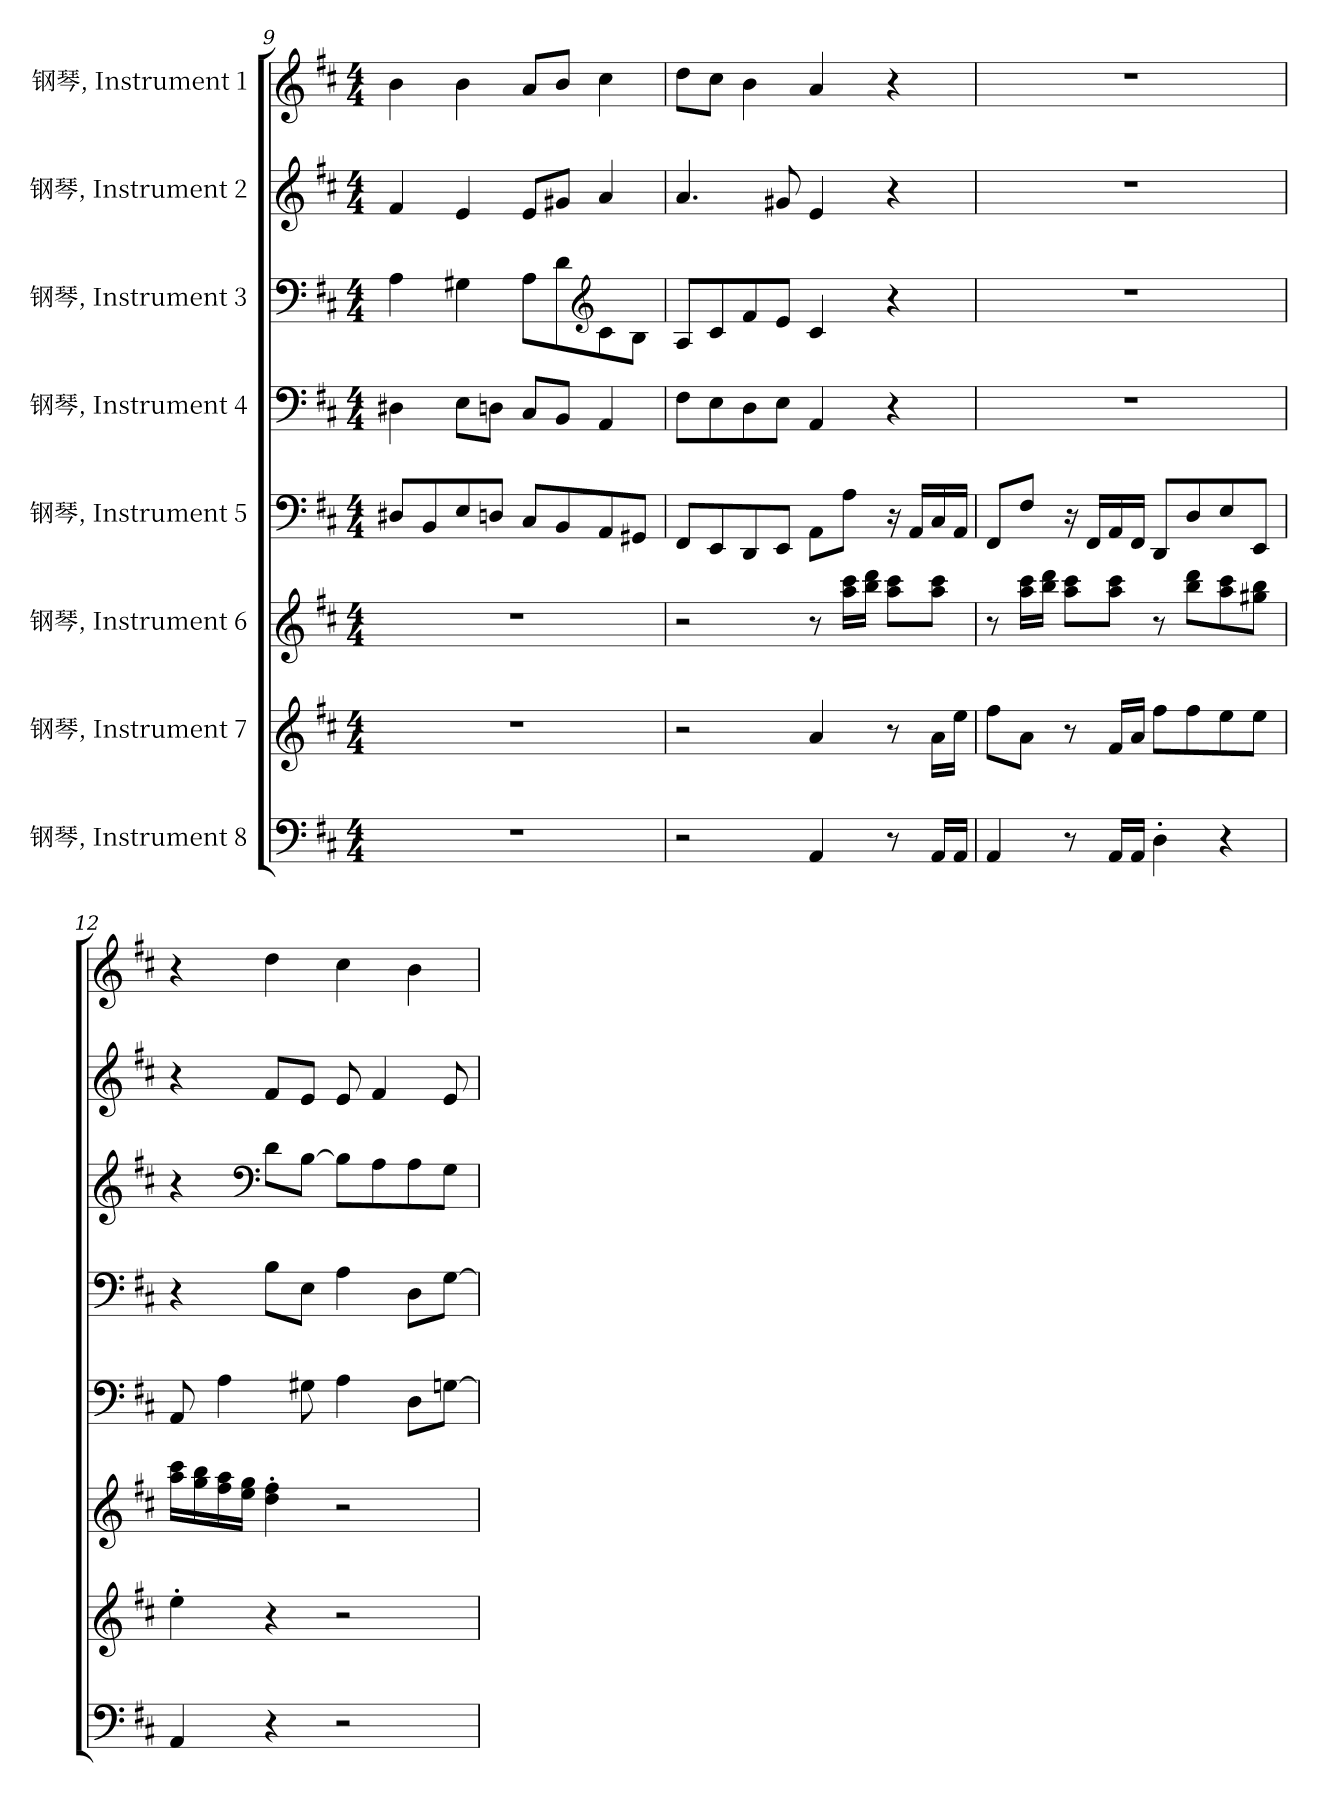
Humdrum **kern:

**kern	**kern	**kern	**kern	**kern	**kern	**kern	**kern
*part8	*part7	*part6	*part5	*part4	*part3	*part2	*part1
*staff8	*staff7	*staff6	*staff5	*staff4	*staff3	*staff2	*staff1
*I"钢琴, Instrument 8	*I"钢琴, Instrument 7	*I"钢琴, Instrument 6	*I"钢琴, Instrument 5	*I"钢琴, Instrument 4	*I"钢琴, Instrument 3	*I"钢琴, Instrument 2	*I"钢琴, Instrument 1
*clefF4	*clefG2	*clefG2	*clefF4	*clefF4	*clefF4	*clefG2	*clefG2
*k[f#c#]	*k[f#c#]	*k[f#c#]	*k[f#c#]	*k[f#c#]	*k[f#c#]	*k[f#c#]	*k[f#c#]
*M4/4	*M4/4	*M4/4	*M4/4	*M4/4	*M4/4	*M4/4	*M4/4
=9	=9	=9	=9	=9	=9	=9	=9
1r	1r	1r	8D#X/L	4D#X\	4A\	4f#/	4b\
.	.	.	8BB/	.	.	.	.
.	.	.	8E/	8E\L	4G#X\	4e/	4b\
.	.	.	8Dn/J	8Dn\J	.	.	.
.	.	.	8C#/L	8C#/L	8A\L	8e/L	8a/L
.	.	.	8BB/	8BB/J	8d\	8g#X/J	8b/J
*	*	*	*	*	*clefG2	*	*
.	.	.	8AA/	4AA/	8c#\	4a/	4cc#\
.	.	.	8GG#X/J	.	8B\J	.	.
!!LO:PB:g=z
=10	=10	=10	=10	=10	=10	=10	=10
2r	2r	2r	8FF#/L	8F#\L	8A/L	4.a/	8dd\L
.	.	.	8EE/	8E\	8c#/	.	8cc#\J
.	.	.	8DD/	8D\	8f#/	.	4b\
.	.	.	8EE/J	8E\J	8e/J	8g#X/	.
4AA/	4a/	8r	8AA\L	4AA/	4c#/	4e/	4a/
.	.	16aa\ 16ccc#\LL	8A\J	.	.	.	.
.	.	16bb\ 16ddd\JJ	.	.	.	.	.
8r	8r	8aa\ 8ccc#\L	16r	4r	4r	4r	4r
.	.	.	16AA/LL	.	.	.	.
16AA/LL	16a\LL	8aa\ 8ccc#\J	16C#/	.	.	.	.
16AA/JJ	16ee\JJ	.	16AA/JJ	.	.	.	.
=11	=11	=11	=11	=11	=11	=11	=11
4AA/	8ff#\L	8r	8FF#/L	1r	1r	1r	1r
.	8a\J	16aa\ 16ccc#\LL	8F#/J	.	.	.	.
.	.	16bb\ 16ddd\JJ	.	.	.	.	.
8r	8r	8aa\ 8ccc#\L	16r	.	.	.	.
.	.	.	16FF#/LL	.	.	.	.
16AA/LL	16f#/LL	8aa\ 8ccc#\J	16AA/	.	.	.	.
16AA/JJ	16a/JJ	.	16FF#/JJ	.	.	.	.
4D'\	8ff#\L	8r	8DD/L	.	.	.	.
.	8ff#\	8bb\ 8ddd\L	8D/	.	.	.	.
4r	8ee\	8aa\ 8ccc#\	8E/	.	.	.	.
.	8ee\J	8gg#X\ 8bb\J	8EE/J	.	.	.	.
=12	=12	=12	=12	=12	=12	=12	=12
4AA/	4ee'\	16aa\ 16ccc#\LL	8AA/	4r	4r	4r	4r
.	.	16gg\ 16bb\	.	.	.	.	.
.	.	16ff#\ 16aa\	4A\	.	.	.	.
.	.	16ee\ 16gg\JJ	.	.	.	.	.
*	*	*	*	*	*clefF4	*	*
4r	4r	4dd\' 4ff#\'	.	8B\L	8d\L	8f#/L	4dd\
.	.	.	8G#X\	8E\J	[8B\J	8e/J	.
2r	2r	2r	4A\	4A\	8B\L]	8e/	4cc#\
.	.	.	.	.	8A\	4f#/	.
.	.	.	8D\L	8D\L	8A\	.	4b\
.	.	.	[8Gn\J	[8G\J	8G\J	8e/	.
=	=	=	=	=	=	=	=
*-	*-	*-	*-	*-	*-	*-	*-
